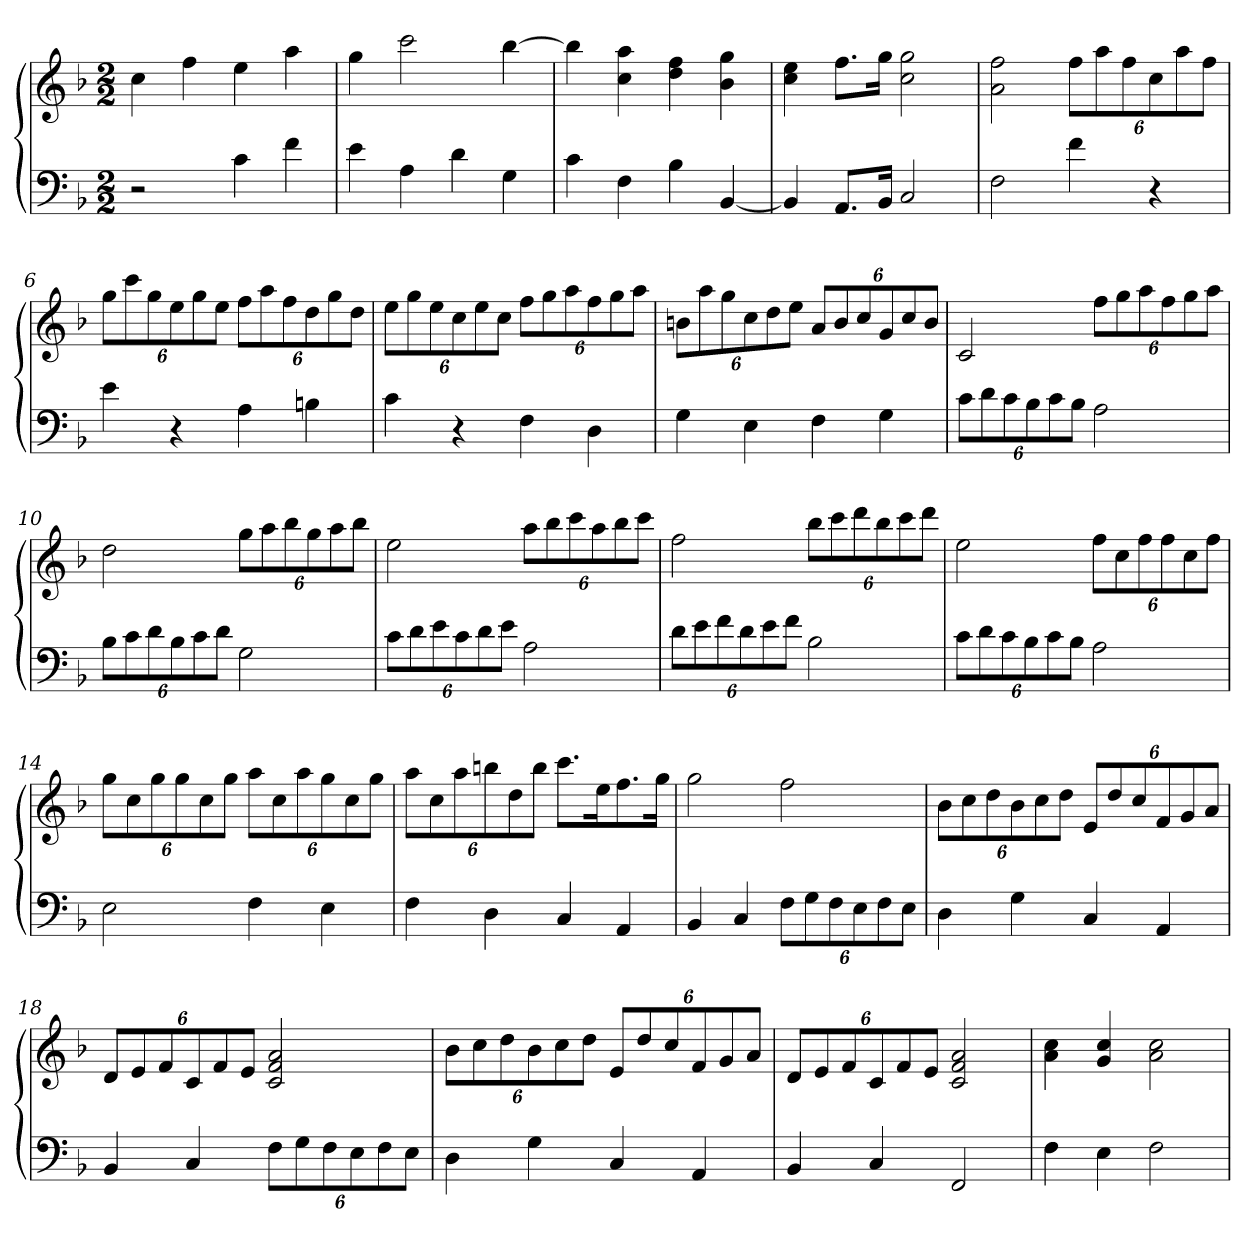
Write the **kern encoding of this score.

**kern	**kern
*part1	*part1
*staff2	*staff1
*k[b-]	*k[b-]
*F:	*F:
*M2/2	*M2/2
=1	=1
2r	4cc
.	4ff
4c	4ee
4f	4aa
=2	=2
4e	4gg
4A	2ccc
4d	.
4G	[4bb-
=3	=3
4c	4bb-]
4F	4cc 4aa
4B-	4dd 4ff
[4BB-	4b- 4gg
=4	=4
4BB-]	4cc 4ee
8.AAL	8.ffL
16BB-Jk	16ggJk
2C	2cc 2gg
=5	=5
2F	2a 2ff
4f	12ffL
.	12aa
.	12ff
4r	12cc
.	12aa
.	12ffJ
=6	=6
4e	12ggL
.	12ccc
.	12gg
4r	12ee
.	12gg
.	12eeJ
4A	12ffL
.	12aa
.	12ff
4Bn	12dd
.	12gg
.	12ddJ
=7	=7
4c	12eeL
.	12gg
.	12ee
4r	12cc
.	12ee
.	12ccJ
4F	12ffL
.	12gg
.	12aa
4D	12ff
.	12gg
.	12aaJ
=8	=8
4G	12bnL
.	12aa
.	12gg
4E	12cc
.	12dd
.	12eeJ
4F	12aL
.	12b
.	12cc
4G	12g
.	12cc
.	12bJ
=9	=9
12cL	2c
12d	.
12c	.
12B-	.
12c	.
12B-J	.
2A	12ffL
.	12gg
.	12aa
.	12ff
.	12gg
.	12aaJ
=10	=10
12B-L	2dd
12c	.
12d	.
12B-	.
12c	.
12dJ	.
2G	12ggL
.	12aa
.	12bb-
.	12gg
.	12aa
.	12bb-J
=11	=11
12cL	2ee
12d	.
12e	.
12c	.
12d	.
12eJ	.
2A	12aaL
.	12bb-
.	12ccc
.	12aa
.	12bb-
.	12cccJ
=12	=12
12dL	2ff
12e	.
12f	.
12d	.
12e	.
12fJ	.
2B-	12bb-L
.	12ccc
.	12ddd
.	12bb-
.	12ccc
.	12dddJ
=13	=13
12cL	2ee
12d	.
12c	.
12B-	.
12c	.
12B-J	.
2A	12ffL
.	12cc
.	12ff
.	12ff
.	12cc
.	12ffJ
=14	=14
2E	12ggL
.	12cc
.	12gg
.	12gg
.	12cc
.	12ggJ
4F	12aaL
.	12cc
.	12aa
4E	12gg
.	12cc
.	12ggJ
=15	=15
4F	12aaL
.	12cc
.	12aa
4D	12bbn
.	12dd
.	12bbJ
4C	8.cccL
.	16eeK
4AA	8.ff
.	16ggJk
=16	=16
4BB-	2gg
4C	.
12FL	2ff
12G	.
12F	.
12E	.
12F	.
12EJ	.
=17	=17
4D	12b-L
.	12cc
.	12dd
4G	12b-
.	12cc
.	12ddJ
4C	12eL
.	12dd
.	12cc
4AA	12f
.	12g
.	12aJ
=18	=18
4BB-	12dL
.	12e
.	12f
4C	12c
.	12f
.	12eJ
12FL	2c 2f 2a
12G	.
12F	.
12E	.
12F	.
12EJ	.
=19	=19
4D	12b-L
.	12cc
.	12dd
4G	12b-
.	12cc
.	12ddJ
4C	12eL
.	12dd
.	12cc
4AA	12f
.	12g
.	12aJ
=20	=20
4BB-	12dL
.	12e
.	12f
4C	12c
.	12f
.	12eJ
2FF	2c 2f 2a
=21	=21
4F	4a 4cc
4E	4g 4cc
2F	2a 2cc
=	=
*-	*-
